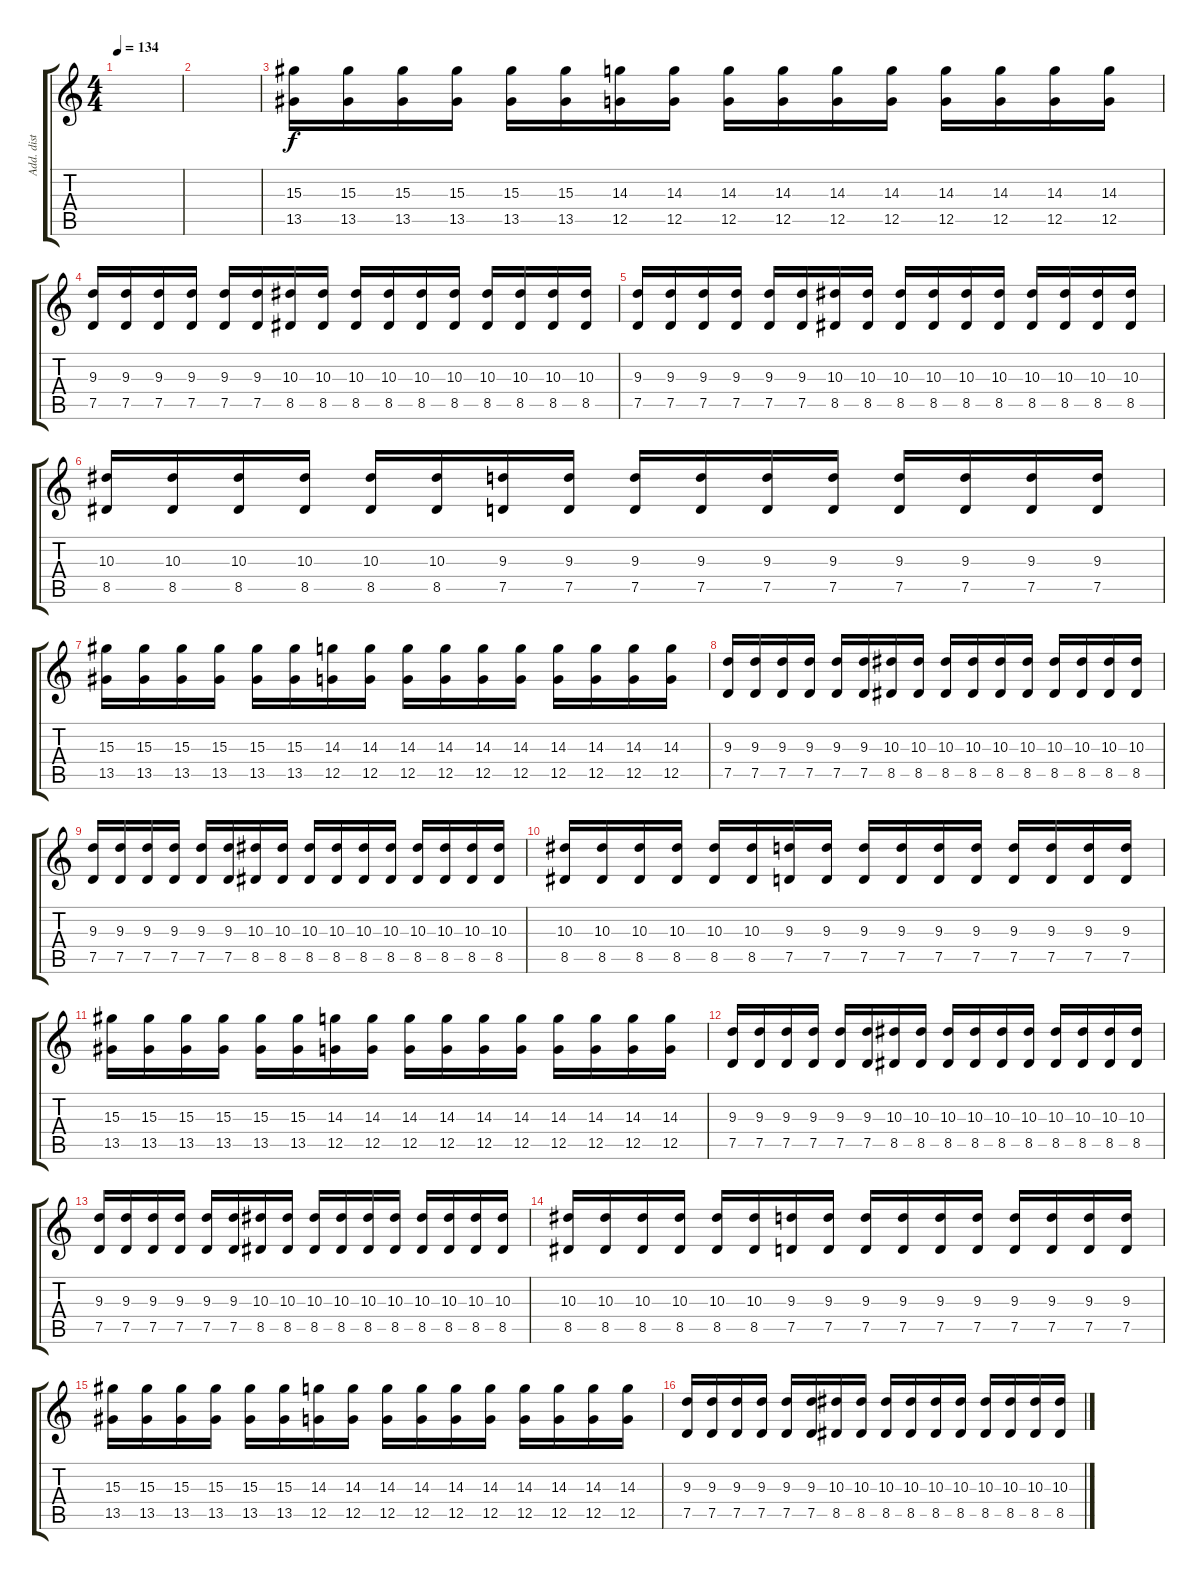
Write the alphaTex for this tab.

\track ("Add. dist guitar" "Add. dist ") {instrument overdrivenguitar}
\staff {score tabs}
\tuning (D4 A3 F3 C3 G2 C2) {hide}
\ts (4 4)
\tempo 134
\clef g2
\ks c
|
|
(15.3 13.5).16 (15.3 13.5).16 (15.3 13.5).16 (15.3 13.5).16 (15.3 13.5).16 (15.3 13.5).16 (14.3 12.5).16 (14.3 12.5).16 (14.3 12.5).16 (14.3 12.5).16 (14.3 12.5).16 (14.3 12.5).16 (14.3 12.5).16 (14.3 12.5).16 (14.3 12.5).16 (14.3 12.5).16 |
(9.3 7.5).16 (9.3 7.5).16 (9.3 7.5).16 (9.3 7.5).16 (9.3 7.5).16 (9.3 7.5).16 (10.3 8.5).16 (10.3 8.5).16 (10.3 8.5).16 (10.3 8.5).16 (10.3 8.5).16 (10.3 8.5).16 (10.3 8.5).16 (10.3 8.5).16 (10.3 8.5).16 (10.3 8.5).16 |
(9.3 7.5).16 (9.3 7.5).16 (9.3 7.5).16 (9.3 7.5).16 (9.3 7.5).16 (9.3 7.5).16 (10.3 8.5).16 (10.3 8.5).16 (10.3 8.5).16 (10.3 8.5).16 (10.3 8.5).16 (10.3 8.5).16 (10.3 8.5).16 (10.3 8.5).16 (10.3 8.5).16 (10.3 8.5).16 |
(10.3 8.5).16 (10.3 8.5).16 (10.3 8.5).16 (10.3 8.5).16 (10.3 8.5).16 (10.3 8.5).16 (9.3 7.5).16 (9.3 7.5).16 (9.3 7.5).16 (9.3 7.5).16 (9.3 7.5).16 (9.3 7.5).16 (9.3 7.5).16 (9.3 7.5).16 (9.3 7.5).16 (9.3 7.5).16 |
(15.3 13.5).16 (15.3 13.5).16 (15.3 13.5).16 (15.3 13.5).16 (15.3 13.5).16 (15.3 13.5).16 (14.3 12.5).16 (14.3 12.5).16 (14.3 12.5).16 (14.3 12.5).16 (14.3 12.5).16 (14.3 12.5).16 (14.3 12.5).16 (14.3 12.5).16 (14.3 12.5).16 (14.3 12.5).16 |
(9.3 7.5).16 (9.3 7.5).16 (9.3 7.5).16 (9.3 7.5).16 (9.3 7.5).16 (9.3 7.5).16 (10.3 8.5).16 (10.3 8.5).16 (10.3 8.5).16 (10.3 8.5).16 (10.3 8.5).16 (10.3 8.5).16 (10.3 8.5).16 (10.3 8.5).16 (10.3 8.5).16 (10.3 8.5).16 |
(9.3 7.5).16 (9.3 7.5).16 (9.3 7.5).16 (9.3 7.5).16 (9.3 7.5).16 (9.3 7.5).16 (10.3 8.5).16 (10.3 8.5).16 (10.3 8.5).16 (10.3 8.5).16 (10.3 8.5).16 (10.3 8.5).16 (10.3 8.5).16 (10.3 8.5).16 (10.3 8.5).16 (10.3 8.5).16 |
(10.3 8.5).16 (10.3 8.5).16 (10.3 8.5).16 (10.3 8.5).16 (10.3 8.5).16 (10.3 8.5).16 (9.3 7.5).16 (9.3 7.5).16 (9.3 7.5).16 (9.3 7.5).16 (9.3 7.5).16 (9.3 7.5).16 (9.3 7.5).16 (9.3 7.5).16 (9.3 7.5).16 (9.3 7.5).16 |
(15.3 13.5).16 (15.3 13.5).16 (15.3 13.5).16 (15.3 13.5).16 (15.3 13.5).16 (15.3 13.5).16 (14.3 12.5).16 (14.3 12.5).16 (14.3 12.5).16 (14.3 12.5).16 (14.3 12.5).16 (14.3 12.5).16 (14.3 12.5).16 (14.3 12.5).16 (14.3 12.5).16 (14.3 12.5).16 |
(9.3 7.5).16 (9.3 7.5).16 (9.3 7.5).16 (9.3 7.5).16 (9.3 7.5).16 (9.3 7.5).16 (10.3 8.5).16 (10.3 8.5).16 (10.3 8.5).16 (10.3 8.5).16 (10.3 8.5).16 (10.3 8.5).16 (10.3 8.5).16 (10.3 8.5).16 (10.3 8.5).16 (10.3 8.5).16 |
(9.3 7.5).16 (9.3 7.5).16 (9.3 7.5).16 (9.3 7.5).16 (9.3 7.5).16 (9.3 7.5).16 (10.3 8.5).16 (10.3 8.5).16 (10.3 8.5).16 (10.3 8.5).16 (10.3 8.5).16 (10.3 8.5).16 (10.3 8.5).16 (10.3 8.5).16 (10.3 8.5).16 (10.3 8.5).16 |
(10.3 8.5).16 (10.3 8.5).16 (10.3 8.5).16 (10.3 8.5).16 (10.3 8.5).16 (10.3 8.5).16 (9.3 7.5).16 (9.3 7.5).16 (9.3 7.5).16 (9.3 7.5).16 (9.3 7.5).16 (9.3 7.5).16 (9.3 7.5).16 (9.3 7.5).16 (9.3 7.5).16 (9.3 7.5).16 |
(15.3 13.5).16 (15.3 13.5).16 (15.3 13.5).16 (15.3 13.5).16 (15.3 13.5).16 (15.3 13.5).16 (14.3 12.5).16 (14.3 12.5).16 (14.3 12.5).16 (14.3 12.5).16 (14.3 12.5).16 (14.3 12.5).16 (14.3 12.5).16 (14.3 12.5).16 (14.3 12.5).16 (14.3 12.5).16 |
(9.3 7.5).16 (9.3 7.5).16 (9.3 7.5).16 (9.3 7.5).16 (9.3 7.5).16 (9.3 7.5).16 (10.3 8.5).16 (10.3 8.5).16 (10.3 8.5).16 (10.3 8.5).16 (10.3 8.5).16 (10.3 8.5).16 (10.3 8.5).16 (10.3 8.5).16 (10.3 8.5).16 (10.3 8.5).16
